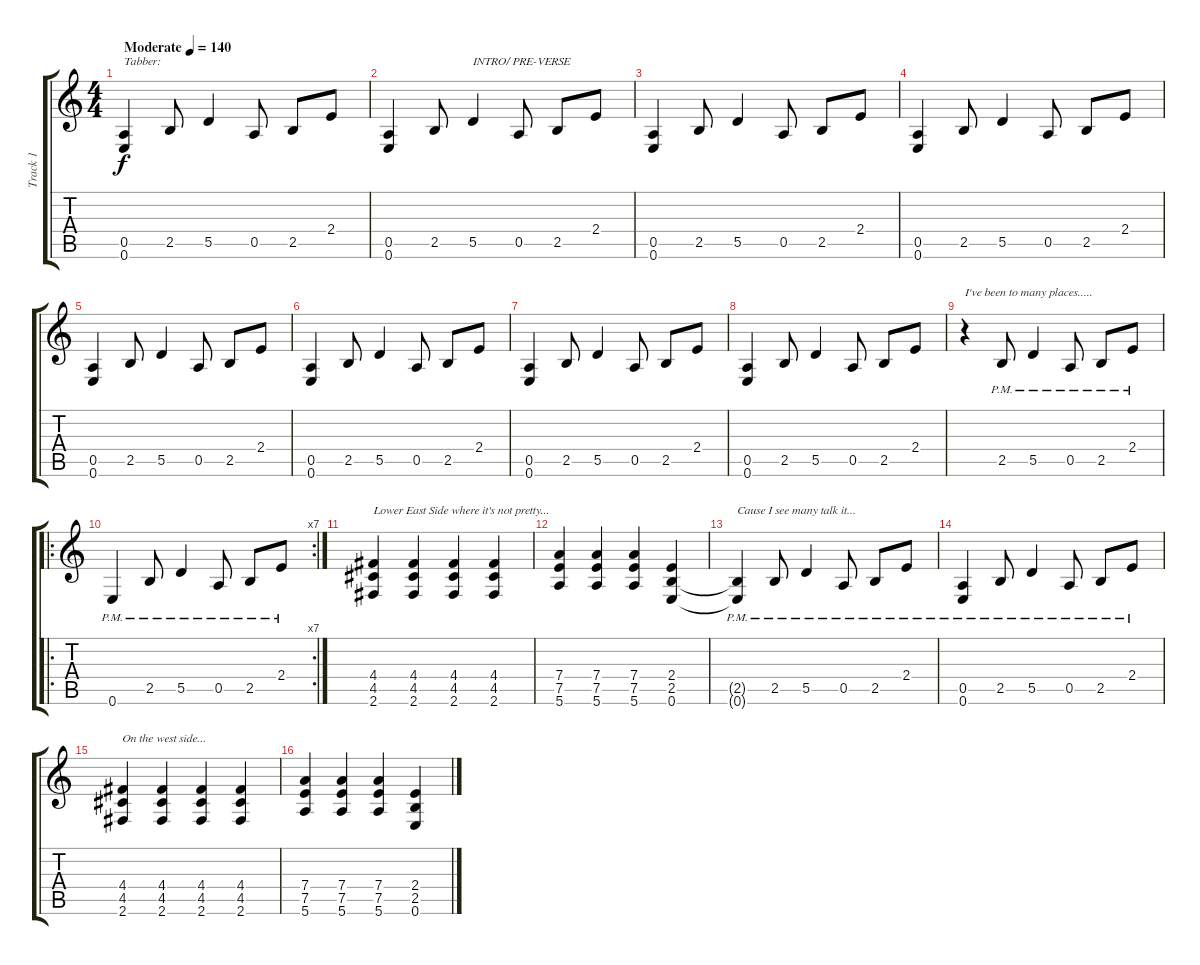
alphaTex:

\track ("Track 1" "Track 1") {instrument overdrivenguitar}
\staff {score tabs}
\tuning (E4 B3 G3 D3 A2 E2) {hide}
\ts (4 4)
\tempo (140 "Moderate")
\clef g2
\ks c
(0.5 0.6).4{txt "Tabber:" dy f instrument overdrivenguitar} 2.5.8 5.5.4{txt ""} 0.5.8 2.5.8 2.4.8 |
(0.5 0.6).4 2.5.8 5.5.4{txt "INTRO/ PRE-VERSE"} 0.5.8 2.5.8 2.4.8 |
(0.5 0.6).4 2.5.8 5.5.4 0.5.8 2.5.8 2.4.8 |
(0.5 0.6).4 2.5.8 5.5.4 0.5.8 2.5.8 2.4.8 |
(0.5 0.6).4 2.5.8 5.5.4 0.5.8 2.5.8 2.4.8 |
(0.5 0.6).4 2.5.8 5.5.4 0.5.8 2.5.8 2.4.8 |
(0.5 0.6).4 2.5.8 5.5.4 0.5.8 2.5.8 2.4.8 |
(0.5 0.6).4 2.5.8 5.5.4 0.5.8 2.5.8 2.4.8 |
r.4{txt "I've been to many places....."} 2.5{pm}.8 5.5{pm}.4 0.5{pm}.8 2.5{pm}.8 2.4{pm}.8 |
\ro
\rc 7
0.6{pm}.4 2.5{pm}.8 5.5{pm}.4 0.5{pm}.8 2.5{pm}.8 2.4{pm}.8 |
(4.4 4.5 2.6).4{txt "Lower East Side where it's not pretty..."} (4.4 4.5 2.6).4 (4.4 4.5 2.6).4 (4.4 4.5 2.6).4 |
(7.4 7.5 5.6).4 (7.4 7.5 5.6).4 (7.4 7.5 5.6).4 (2.4 2.5 0.6).4 |
(2.5{pm t} 0.6{pm t}).4{txt "Cause I see many talk it..."} 2.5{pm}.8 5.5{pm}.4 0.5{pm}.8 2.5{pm}.8 2.4{pm}.8 |
(0.5 0.6{pm}).4 2.5{pm}.8 5.5{pm}.4 0.5{pm}.8 2.5{pm}.8 2.4{pm}.8 |
(4.4 4.5 2.6).4{txt "On the west side..."} (4.4 4.5 2.6).4 (4.4 4.5 2.6).4 (4.4 4.5 2.6).4 |
(7.4 7.5 5.6).4 (7.4 7.5 5.6).4 (7.4 7.5 5.6).4 (2.4 2.5 0.6).4
